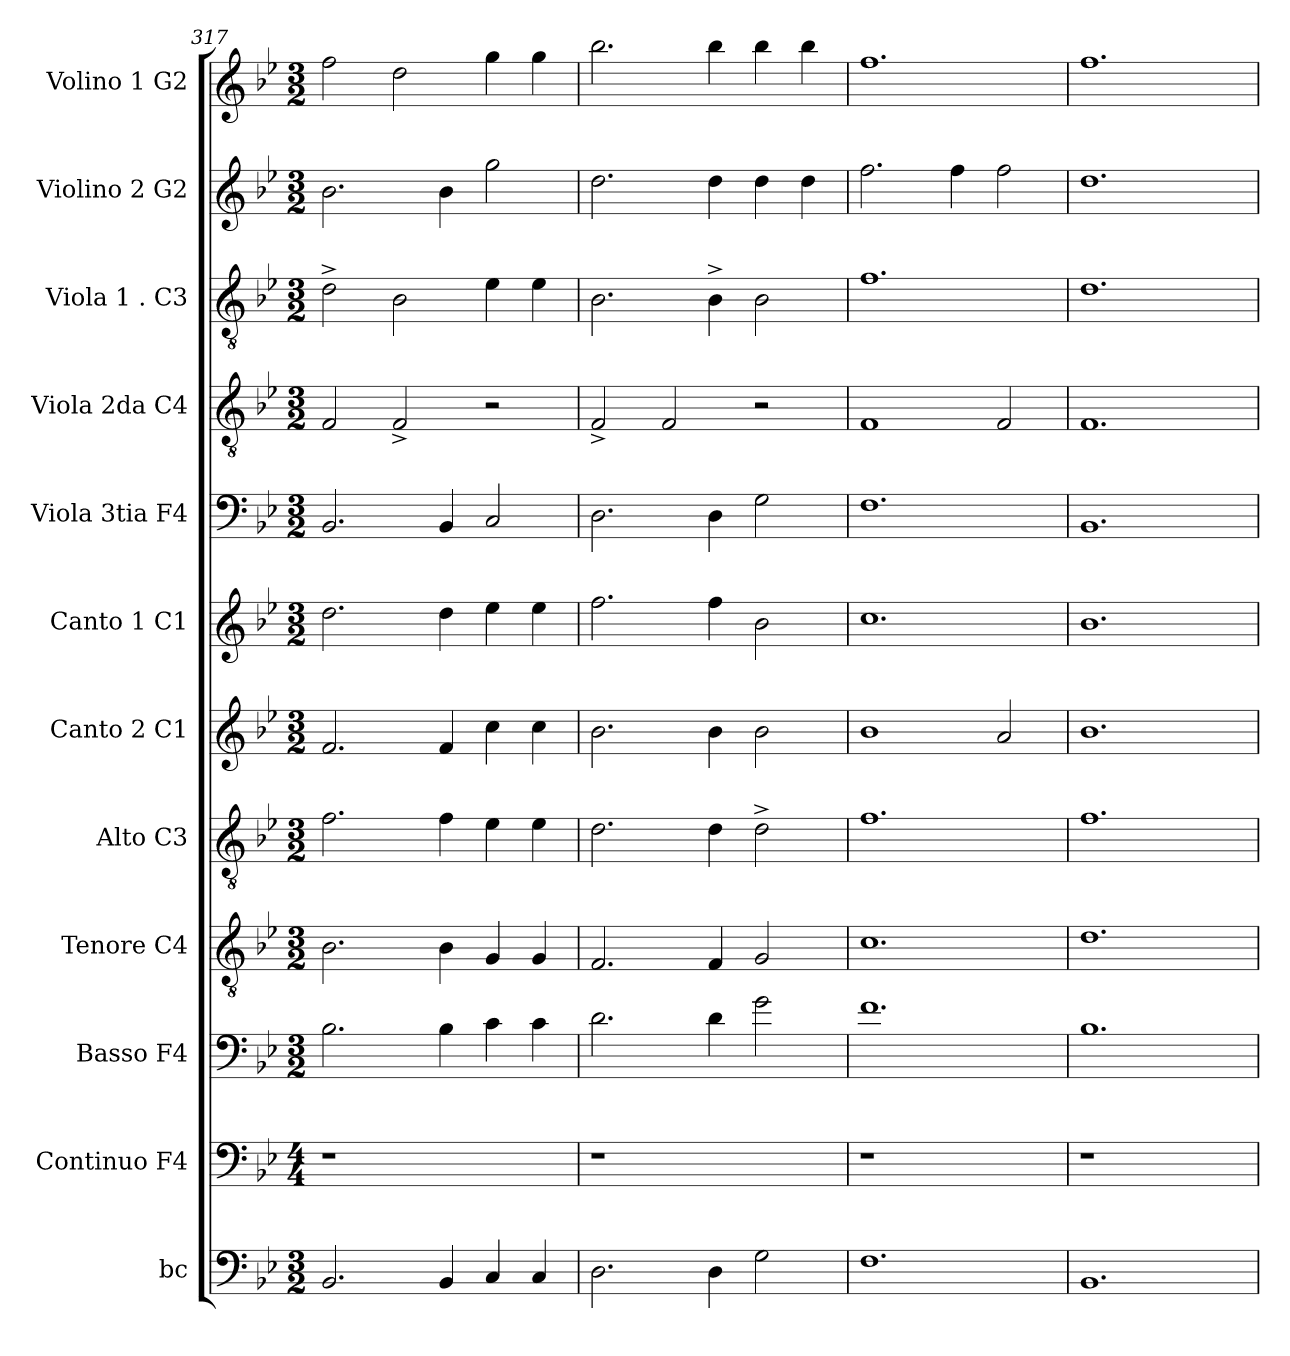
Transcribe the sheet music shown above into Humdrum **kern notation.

**kern	**kern	**kern	**kern	**kern	**kern	**kern	**kern	**kern	**kern	**kern	**kern
*part12	*part11	*part10	*part9	*part8	*part7	*part6	*part5	*part4	*part3	*part2	*part1
*staff12	*staff11	*staff10	*staff9	*staff8	*staff7	*staff6	*staff5	*staff4	*staff3	*staff2	*staff1
*I"bc	*I"Continuo F4	*I"Basso F4	*I"Tenore C4	*I"Alto C3	*I"Canto 2 C1	*I"Canto 1 C1	*I"Viola 3tia F4	*I"Viola 2da C4	*I"Viola 1 . C3	*I"Violino 2 G2	*I"Volino 1 G2
*I'bc	*	*I'B	*I'T	*I'A	*I'C2	*I'C1	*I'Vla3	*I'Vla2	*I'Vla1	*I'Vl2	*I'Vl1
!!LO:PB:g=z
*clefF4	*clefF4	*clefF4	*clefGv2	*clefGv2	*clefG2	*clefG2	*clefF4	*clefGv2	*clefGv2	*clefG2	*clefG2
*k[b-e-]	*k[b-e-]	*k[b-e-]	*k[b-e-]	*k[b-e-]	*k[b-e-]	*k[b-e-]	*k[b-e-]	*k[b-e-]	*k[b-e-]	*k[b-e-]	*k[b-e-]
*B-:	*B-:	*B-:	*B-:	*B-:	*B-:	*B-:	*B-:	*B-:	*B-:	*B-:	*B-:
*M3/2	*M4/4	*M3/2	*M3/2	*M3/2	*M3/2	*M3/2	*M3/2	*M3/2	*M3/2	*M3/2	*M3/2
=317	=317	=317	=317	=317	=317	=317	=317	=317	=317	=317	=317
2.BB-/	1r	2.B-\	2.B-\	2.f\	2.f/	2.dd\	2.BB-/	2F/	2d^>\	2.b-\	2ff\
.	.	.	.	.	.	.	.	2F^</	2B-\	.	2dd\
4BB-/	.	4B-\	4B-\	4f\	4f/	4dd\	4BB-/	.	.	4b-\	.
4C/	2ryy	4c\	4G/	4e-\	4cc\	4ee-\	2C/	2r	4e-\	2gg\	4gg\
4C/	.	4c\	4G/	4e-\	4cc\	4ee-\	.	.	4e-\	.	4gg\
=318	=318	=318	=318	=318	=318	=318	=318	=318	=318	=318	=318
2.D\	1r	2.d\	2.F/	2.d\	2.b-\	2.ff\	2.D\	2F^</	2.B-\	2.dd\	2.bb-\
.	.	.	.	.	.	.	.	2F/	.	.	.
4D\	.	4d\	4F/	4d\	4b-\	4ff\	4D\	.	4B-^>\	4dd\	4bb-\
2G\	2ryy	2g\	2G/	2d^>\	2b-\	2b-\	2G\	2r	2B-\	4dd\	4bb-\
.	.	.	.	.	.	.	.	.	.	4dd\	4bb-\
=319	=319	=319	=319	=319	=319	=319	=319	=319	=319	=319	=319
1.F	1r	1.f	1.c	1.f	1b-	1.cc	1.F	1F	1.f	2.ff\	1.ff
.	.	.	.	.	.	.	.	.	.	4ff\	.
.	2ryy	.	.	.	2a/	.	.	2F/	.	2ff\	.
=320	=320	=320	=320	=320	=320	=320	=320	=320	=320	=320	=320
1.BB-	1r	1.B-	1.d	1.f	1.b-	1.b-	1.BB-	1.F	1.d	1.dd	1.ff
.	2ryy	.	.	.	.	.	.	.	.	.	.
=	=	=	=	=	=	=	=	=	=	=	=
*-	*-	*-	*-	*-	*-	*-	*-	*-	*-	*-	*-
